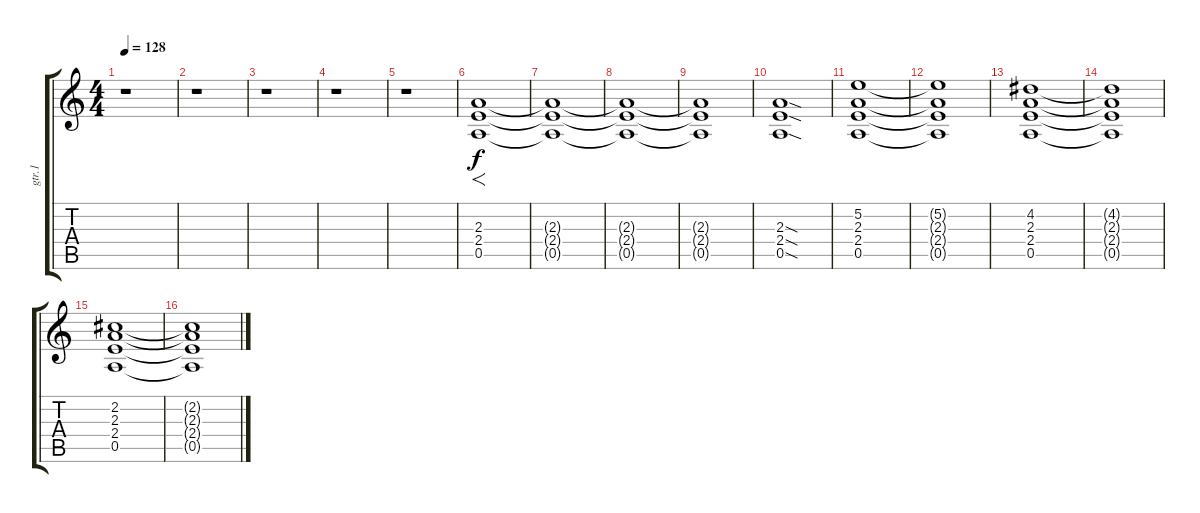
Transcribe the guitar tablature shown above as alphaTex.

\track ("gtr.1" "gtr.1") {instrument distortionguitar}
\staff {score tabs}
\tuning (E4 B3 G3 D3 A2 E2) {hide}
\ts (4 4)
\tempo 128
\clef g2
\ks c
r.1{dy f} |
r.1 |
r.1 |
r.1 |
r.1 |
(2.3 2.4 0.5).1{f} |
(2.3{t} 2.4{t} 0.5{t}).1 |
(2.3{t} 2.4{t} 0.5{t}).1 |
(2.3{t} 2.4{t} 0.5{t}).1 |
(2.3{sod} 2.4{sod} 0.5{sod}).1 |
(5.2 2.3 2.4 0.5).1 |
(5.2{t} 2.3{t} 2.4{t} 0.5{t}).1 |
(4.2 2.3 2.4 0.5).1 |
(4.2{t} 2.3{t} 2.4{t} 0.5{t}).1 |
(2.2 2.3 2.4 0.5).1 |
(2.2{t} 2.3{t} 2.4{t} 0.5{t}).1
